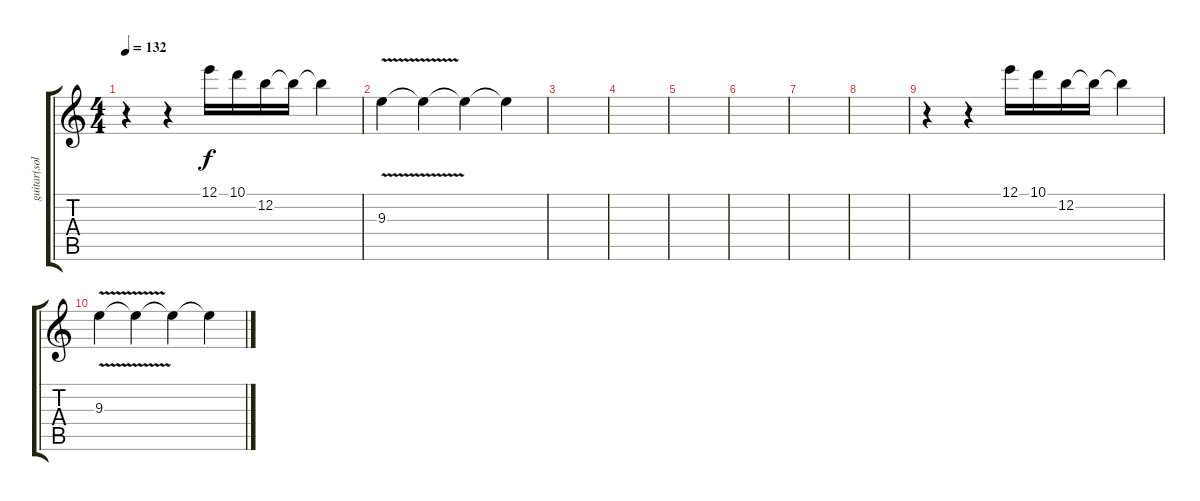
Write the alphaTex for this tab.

\track ("guitar(solo)" "guitar(sol") {instrument overdrivenguitar}
\staff {score tabs}
\tuning (E4 B3 G3 D3 A2 E2) {hide}
\ts (4 4)
\tempo 132
\clef g2
\ks c
r.4{dy f} r.4 12.1.16 10.1.16 12.2.16 12.2{t}.16 12.2{t}.4 |
9.3{v}.4 9.3{t}.4 9.3{t}.4 9.3{t}.4 |
|
|
|
|
|
|
r.4 r.4 12.1.16 10.1.16 12.2.16 12.2{t}.16 12.2{t}.4 |
9.3{v}.4 9.3{t}.4 9.3{t}.4 9.3{t}.4
